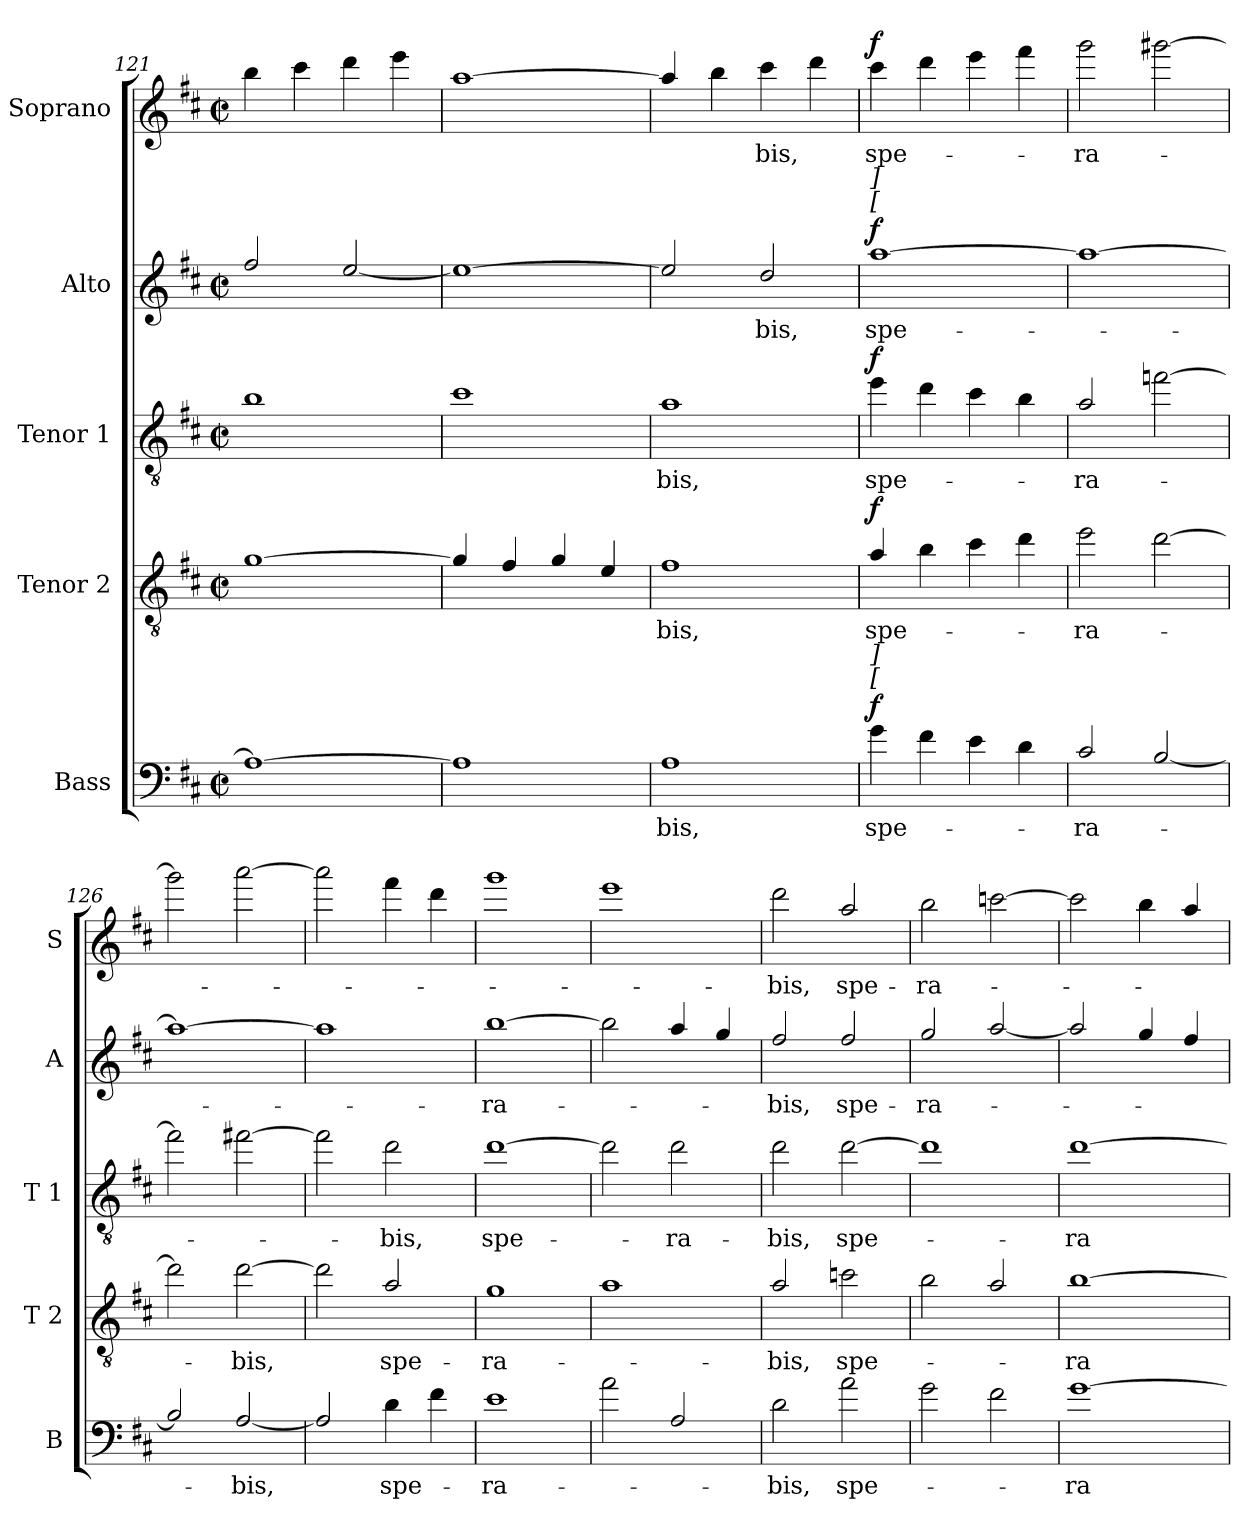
**kern	**text	**dynam	**kern	**text	**dynam	**kern	**text	**dynam	**kern	**text	**dynam	**kern	**text	**dynam
*part5	*part5	*part5	*part4	*part4	*part4	*part3	*part3	*part3	*part2	*part2	*part2	*part1	*part1	*part1
*staff5	*staff5	*staff5	*staff4	*staff4	*staff4	*staff3	*staff3	*staff3	*staff2	*staff2	*staff2	*staff1	*staff1	*staff1
*I"Bass	*	*	*I"Tenor 2	*	*	*I"Tenor 1	*	*	*I"Alto	*	*	*I"Soprano	*	*
*I'B	*	*	*I'T 2	*	*	*I'T 1	*	*	*I'A	*	*	*I'S	*	*
*clefF4	*	*	*clefGv2	*	*	*clefGv2	*	*	*clefG2	*	*	*clefG2	*	*
*ITrd7c12	*	*	*ITrd7c12	*	*	*ITrd7c12	*	*	*ITrd7c12	*	*	*ITrd7c12	*	*
*k[f#c#]	*	*	*k[f#c#]	*	*	*k[f#c#]	*	*	*k[f#c#]	*	*	*k[f#c#]	*	*
*D:	*	*	*D:	*	*	*D:	*	*	*D:	*	*	*D:	*	*
*M2/2	*	*	*M2/2	*	*	*M2/2	*	*	*M2/2	*	*	*M2/2	*	*
*met(c|)	*	*	*met(c|)	*	*	*met(c|)	*	*	*met(c|)	*	*	*met(c|)	*	*
=121	=121	=121	=121	=121	=121	=121	=121	=121	=121	=121	=121	=121	=121	=121
1AA_	.	.	[1G	.	.	1B	.	.	2f#/	.	.	4b\	.	.
.	.	.	.	.	.	.	.	.	.	.	.	4cc#\	.	.
.	.	.	.	.	.	.	.	.	[2e/	.	.	4dd\	.	.
.	.	.	.	.	.	.	.	.	.	.	.	4ee\	.	.
=122	=122	=122	=122	=122	=122	=122	=122	=122	=122	=122	=122	=122	=122	=122
1AA]	.	.	4G/]	.	.	1c#	.	.	1e_	.	.	[1a	.	.
.	.	.	4F#/	.	.	.	.	.	.	.	.	.	.	.
.	.	.	4G/	.	.	.	.	.	.	.	.	.	.	.
.	.	.	4E/	.	.	.	.	.	.	.	.	.	.	.
=123	=123	=123	=123	=123	=123	=123	=123	=123	=123	=123	=123	=123	=123	=123
!	!LO:LY:b	!	!	!LO:LY:b	!	!	!LO:LY:b	!	!	!	!	!	!	!
1AA	-bis,	.	1F#	-bis,	.	1A	-bis,	.	2e/]	.	.	4a/]	.	.
.	.	.	.	.	.	.	.	.	.	.	.	4b\	.	.
!	!	!	!	!	!	!	!	!	!	!LO:LY:b	!	!	!LO:LY:b	!
.	.	.	.	.	.	.	.	.	2d/	-bis,	.	4cc#\	-bis,	.
.	.	.	.	.	.	.	.	.	.	.	.	4dd\	.	.
=124	=124	=124	=124	=124	=124	=124	=124	=124	=124	=124	=124	=124	=124	=124
!	!	!	!	!	!	!	!	!	!LO:TX:a:i:t=[	!	!	!	!	!
!	!	!	!	!	!	!	!	!	!LO:TX:a:i:t=]	!	!	!	!	!
!LO:TX:a:i:t=[	!	!	!	!	!	!	!	!	!	!	!	!	!	!
!LO:TX:a:i:t=]	!	!	!	!	!	!	!	!	!	!	!	!	!	!
!	!LO:LY:b	!LO:DY:a	!	!LO:LY:b	!LO:DY:a	!	!LO:LY:b	!LO:DY:a	!	!LO:LY:b	!LO:DY:a	!	!LO:LY:b	!LO:DY:a
4G\	spe-	f	4A/	spe-	f	4e\	spe-	f	[1a	spe-	f	4cc#\	spe-	f
4F#\	.	.	4B\	.	.	4d\	.	.	.	.	.	4dd\	.	.
4E\	.	.	4c#\	.	.	4c#\	.	.	.	.	.	4ee\	.	.
4D\	.	.	4d\	.	.	4B\	.	.	.	.	.	4ff#\	.	.
=125	=125	=125	=125	=125	=125	=125	=125	=125	=125	=125	=125	=125	=125	=125
!	!LO:LY:b	!	!	!LO:LY:b	!	!	!LO:LY:b	!	!	!	!	!	!LO:LY:b	!
2C#/	-ra-	.	2e\	-ra-	.	2A/	-ra-	.	1a_	.	.	2gg\	-ra-	.
[2BB/	.	.	[2d\	.	.	[2fn\	.	.	.	.	.	[2gg#X\	.	.
=126	=126	=126	=126	=126	=126	=126	=126	=126	=126	=126	=126	=126	=126	=126
2BB/]	.	.	2d\]	.	.	2f\]	.	.	1a_	.	.	2gg#\]	.	.
!	!LO:LY:b	!	!	!LO:LY:b	!	!	!	!	!	!	!	!	!	!
[2AA/	-bis,	.	[2d\	-bis,	.	[2f#X\	.	.	.	.	.	[2aa\	.	.
!!LO:PB:g=z
=127	=127	=127	=127	=127	=127	=127	=127	=127	=127	=127	=127	=127	=127	=127
2AA/]	.	.	2d\]	.	.	2f#\]	.	.	1a]	.	.	2aa\]	.	.
!	!LO:LY:b	!	!	!LO:LY:b	!	!	!LO:LY:b	!	!	!	!	!	!	!
4D\	spe-	.	2A/	spe-	.	2d\	-bis,	.	.	.	.	4ff#\	.	.
4F#\	.	.	.	.	.	.	.	.	.	.	.	4dd\	.	.
=128	=128	=128	=128	=128	=128	=128	=128	=128	=128	=128	=128	=128	=128	=128
!	!LO:LY:b	!	!	!LO:LY:b	!	!	!LO:LY:b	!	!	!LO:LY:b	!	!	!	!
1E	-ra-	.	1G	-ra-	.	[1d	spe-	.	[1b	-ra-	.	1gg	.	.
=129	=129	=129	=129	=129	=129	=129	=129	=129	=129	=129	=129	=129	=129	=129
2A\	.	.	1A	.	.	2d\]	.	.	2b\]	.	.	1ee	.	.
!	!	!	!	!	!	!	!LO:LY:b	!	!	!	!	!	!	!
2AA/	.	.	.	.	.	2d\	-ra-	.	4a/	.	.	.	.	.
.	.	.	.	.	.	.	.	.	4g/	.	.	.	.	.
=130	=130	=130	=130	=130	=130	=130	=130	=130	=130	=130	=130	=130	=130	=130
!	!LO:LY:b	!	!	!LO:LY:b	!	!	!LO:LY:b	!	!	!LO:LY:b	!	!	!LO:LY:b	!
2D\	-bis,	.	2A/	-bis,	.	2d\	-bis,	.	2f#/	-bis,	.	2dd\	-bis,	.
!	!LO:LY:b	!	!	!LO:LY:b	!	!	!LO:LY:b	!	!	!LO:LY:b	!	!	!LO:LY:b	!
2A\	spe-	.	2cn\	spe-	.	[2d\	spe-	.	2f#/	spe-	.	2a/	spe-	.
=131	=131	=131	=131	=131	=131	=131	=131	=131	=131	=131	=131	=131	=131	=131
!	!	!	!	!	!	!	!	!	!	!LO:LY:b	!	!	!LO:LY:b	!
2G\	.	.	2B\	.	.	1d]	.	.	2g/	-ra-	.	2b\	-ra-	.
2F#\	.	.	2A/	.	.	.	.	.	[2a/	.	.	[2ccn\	.	.
=132	=132	=132	=132	=132	=132	=132	=132	=132	=132	=132	=132	=132	=132	=132
!	!LO:LY:b	!	!	!LO:LY:b	!	!	!LO:LY:b	!	!	!	!	!	!	!
[1G	-ra-	.	[1B	-ra-	.	[1d	-ra-	.	2a/]	.	.	2cc\]	.	.
.	.	.	.	.	.	.	.	.	4g/	.	.	4b\	.	.
.	.	.	.	.	.	.	.	.	4f#/	.	.	4a/	.	.
=	=	=	=	=	=	=	=	=	=	=	=	=	=	=
*-	*-	*-	*-	*-	*-	*-	*-	*-	*-	*-	*-	*-	*-	*-
